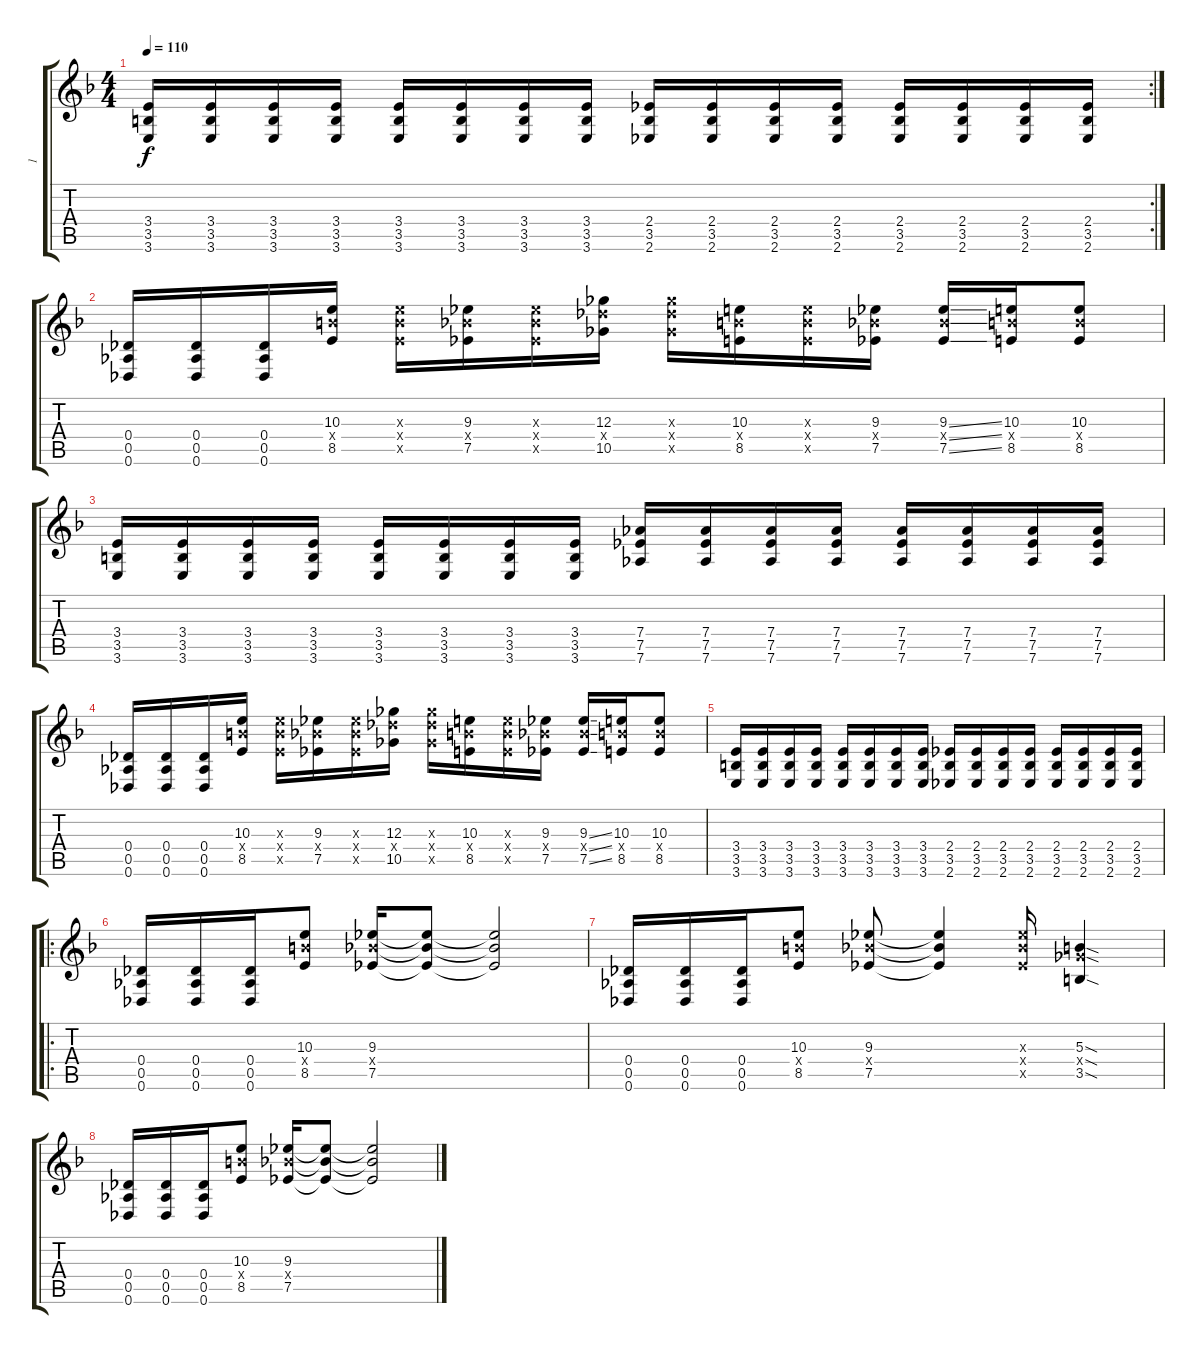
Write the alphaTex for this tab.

\track ("1" "1") {instrument distortionguitar}
\staff {score tabs}
\tuning (Eb4 Bb3 Gb3 Db3 Ab2 Db2) {hide}
\rc 2
\ts (4 4)
\tempo 110
\clef g2
\ks f
(3.4 3.5 3.6).16{dy f} (3.4 3.5 3.6).16 (3.4 3.5 3.6).16 (3.4 3.5 3.6).16 (3.4 3.5 3.6).16 (3.4 3.5 3.6).16 (3.4 3.5 3.6).16 (3.4 3.5 3.6).16 (2.4 3.5 2.6).16 (2.4 3.5 2.6).16 (2.4 3.5 2.6).16 (2.4 3.5 2.6).16 (2.4 3.5 2.6).16 (2.4 3.5 2.6).16 (2.4 3.5 2.6).16 (2.4 3.5 2.6).16 |
(0.4 0.5 0.6).16 (0.4 0.5 0.6).16 (0.4 0.5 0.6).16 (10.3 10.4{x} 8.5).16 (10.3{x} 10.4{x} 8.5{x}).16 (9.3 9.4{x} 7.5).16 (9.3{x} 9.4{x} 7.5{x}).16 (12.3 12.4{x} 10.5).16 (12.3{x} 12.4{x} 10.5{x}).16 (10.3 10.4{x} 8.5).16 (10.3{x} 10.4{x} 8.5{x}).16 (9.3 9.4{x} 7.5).16 (9.3{ss} 9.4{ss x} 7.5{ss}).16 (10.3 10.4{x} 8.5).16 (10.3 10.4{x} 8.5).8 |
(3.4 3.5 3.6).16 (3.4 3.5 3.6).16 (3.4 3.5 3.6).16 (3.4 3.5 3.6).16 (3.4 3.5 3.6).16 (3.4 3.5 3.6).16 (3.4 3.5 3.6).16 (3.4 3.5 3.6).16 (7.4 7.5 7.6).16 (7.4 7.5 7.6).16 (7.4 7.5 7.6).16 (7.4 7.5 7.6).16 (7.4 7.5 7.6).16 (7.4 7.5 7.6).16 (7.4 7.5 7.6).16 (7.4 7.5 7.6).16 |
(0.4 0.5 0.6).16 (0.4 0.5 0.6).16 (0.4 0.5 0.6).16 (10.3 10.4{x} 8.5).16 (10.3{x} 10.4{x} 8.5{x}).16 (9.3 9.4{x} 7.5).16 (9.3{x} 9.4{x} 7.5{x}).16 (12.3 12.4{x} 10.5).16 (12.3{x} 12.4{x} 10.5{x}).16 (10.3 10.4{x} 8.5).16 (10.3{x} 10.4{x} 8.5{x}).16 (9.3 9.4{x} 7.5).16 (9.3{ss} 9.4{ss x} 7.5{ss}).16 (10.3 10.4{x} 8.5).16 (10.3 10.4{x} 8.5).8 |
(3.4 3.5 3.6).16 (3.4 3.5 3.6).16 (3.4 3.5 3.6).16 (3.4 3.5 3.6).16 (3.4 3.5 3.6).16 (3.4 3.5 3.6).16 (3.4 3.5 3.6).16 (3.4 3.5 3.6).16 (2.4 3.5 2.6).16 (2.4 3.5 2.6).16 (2.4 3.5 2.6).16 (2.4 3.5 2.6).16 (2.4 3.5 2.6).16 (2.4 3.5 2.6).16 (2.4 3.5 2.6).16 (2.4 3.5 2.6).16 |
\ro
(0.4 0.5 0.6).16 (0.4 0.5 0.6).16 (0.4 0.5 0.6).16 (10.3 10.4{x} 8.5).8 (9.3 9.4{x} 7.5).16 (9.3{t} 9.4{t} 7.5{t}).8 (9.3{t} 9.4{t} 7.5{t}).2 |
(0.4 0.5 0.6).16 (0.4 0.5 0.6).16 (0.4 0.5 0.6).16 (10.3 10.4{x} 8.5).8 (9.3 9.4{x} 7.5).8 (9.3{t} 9.4{t} 7.5{t}).4 (9.3{x} 9.4{x} 7.5{x}).16 (5.3{sod} 5.4{sod x} 3.5{sod}).4 |
(0.4 0.5 0.6).16 (0.4 0.5 0.6).16 (0.4 0.5 0.6).16 (10.3 10.4{x} 8.5).8 (9.3 9.4{x} 7.5).16 (9.3{t} 9.4{t} 7.5{t}).8 (9.3{t} 9.4{t} 7.5{t}).2
